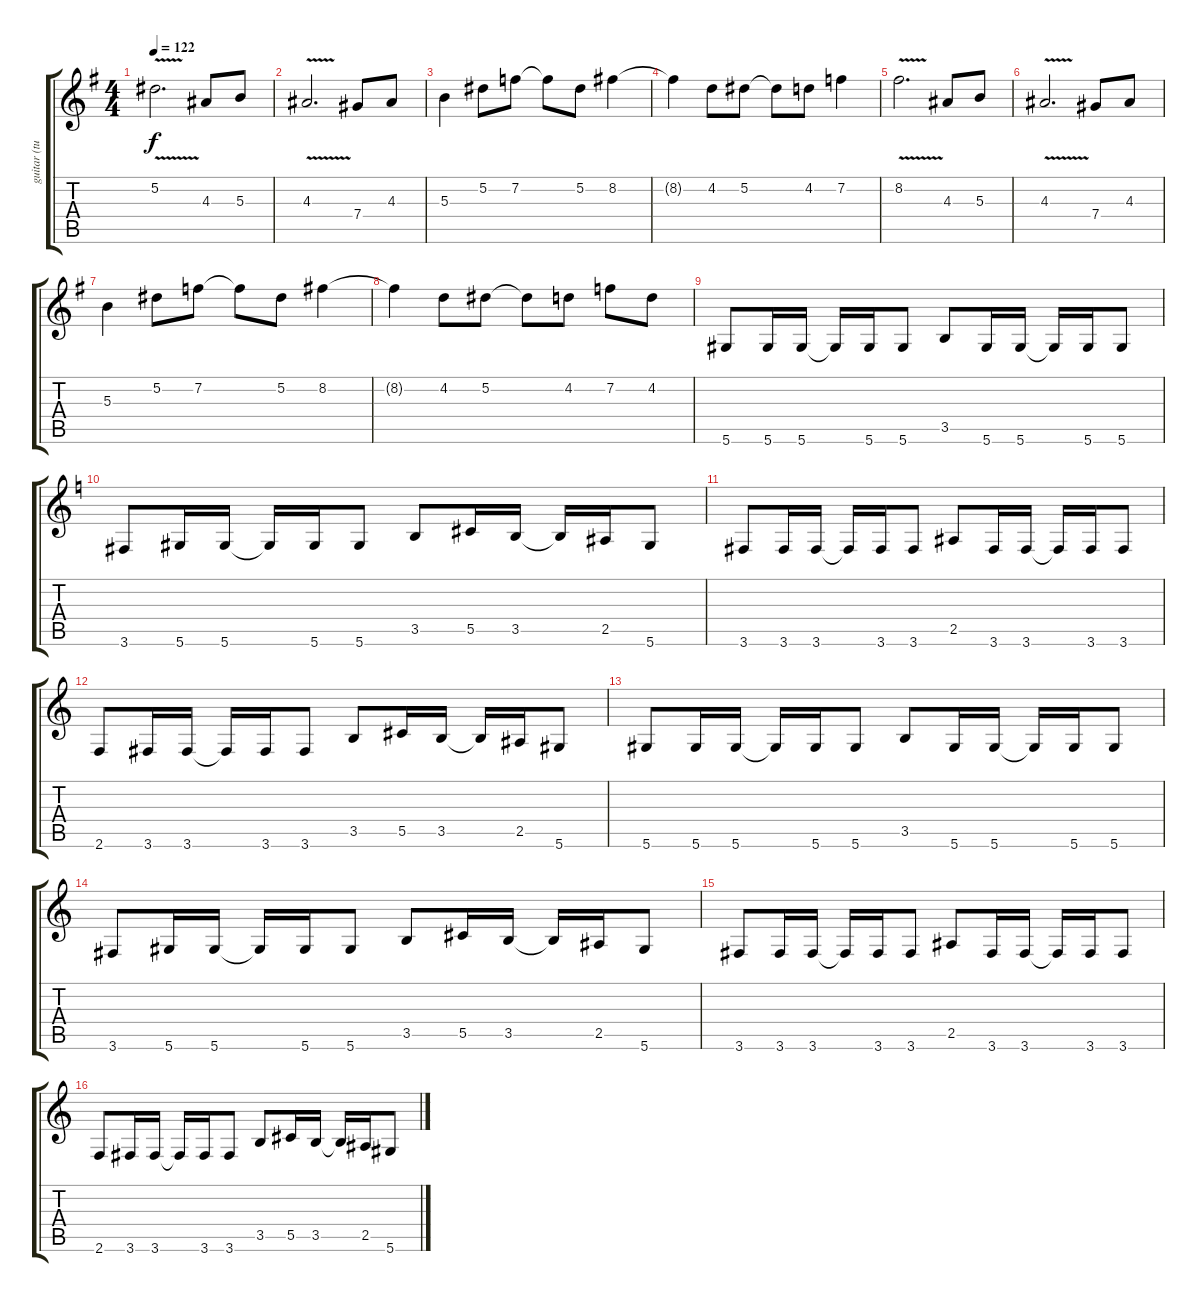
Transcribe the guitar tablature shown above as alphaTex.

\track ("guitar (tune to Eb)" "guitar (tu") {instrument distortionguitar}
\staff {score tabs}
\tuning (Eb4 Bb3 Gb3 Db3 Ab2 Eb2) {hide}
\ts (4 4)
\tempo 122
\clef g2
\ks g
5.2{v}.2{d dy f} 4.3.8 5.3.8 |
4.3{v}.2{d} 7.4.8 4.3.8 |
5.3.4 5.2.8 7.2.8 7.2{t}.8 5.2.8 8.2.4 |
8.2{t}.4 4.2.8 5.2.8 5.2{t}.8 4.2.8 7.2.4 |
8.2{v}.2{d} 4.3.8 5.3.8 |
4.3{v}.2{d} 7.4.8 4.3.8 |
5.3.4 5.2.8 7.2.8 7.2{t}.8 5.2.8 8.2.4 |
8.2{t}.4 4.2.8 5.2.8 5.2{t}.8 4.2.8 7.2.8 4.2.8 |
5.6.8 5.6.16 5.6.16 5.6{t}.16 5.6.16 5.6.8 3.5.8 5.6.16 5.6.16 5.6{t}.16 5.6.16 5.6.8 |
\ks c
3.6.8 5.6.16 5.6.16 5.6{t}.16 5.6.16 5.6.8 3.5.8 5.5.16 3.5.16 3.5{t}.16 2.5.16 5.6.8 |
3.6.8 3.6.16 3.6.16 3.6{t}.16 3.6.16 3.6.8 2.5.8 3.6.16 3.6.16 3.6{t}.16 3.6.16 3.6.8 |
2.6.8 3.6.16 3.6.16 3.6{t}.16 3.6.16 3.6.8 3.5.8 5.5.16 3.5.16 3.5{t}.16 2.5.16 5.6.8 |
5.6.8 5.6.16 5.6.16 5.6{t}.16 5.6.16 5.6.8 3.5.8 5.6.16 5.6.16 5.6{t}.16 5.6.16 5.6.8 |
3.6.8 5.6.16 5.6.16 5.6{t}.16 5.6.16 5.6.8 3.5.8 5.5.16 3.5.16 3.5{t}.16 2.5.16 5.6.8 |
3.6.8 3.6.16 3.6.16 3.6{t}.16 3.6.16 3.6.8 2.5.8 3.6.16 3.6.16 3.6{t}.16 3.6.16 3.6.8 |
2.6.8 3.6.16 3.6.16 3.6{t}.16 3.6.16 3.6.8 3.5.8 5.5.16 3.5.16 3.5{t}.16 2.5.16 5.6.8
